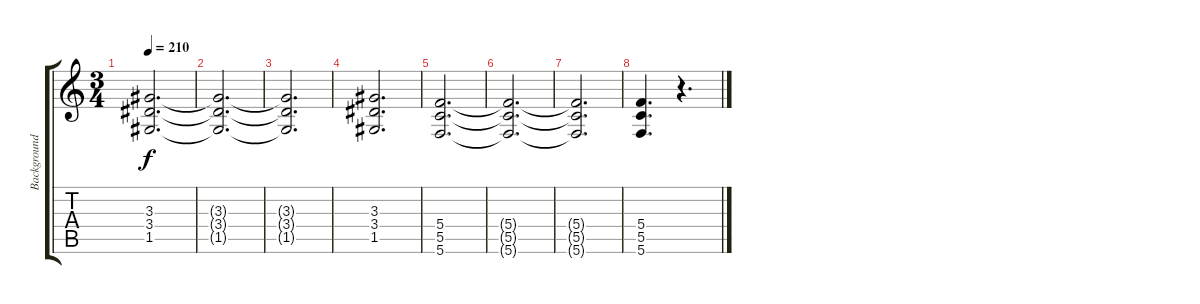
\track ("Background" "Background") {instrument distortionguitar}
\staff {score tabs}
\tuning (D4 A3 F3 C3 G2 C2) {hide}
\ts (3 4)
\tempo 210
\clef g2
\ks c
(3.3 3.4 1.5).2{d dy f} |
(3.3{t} 3.4{t} 1.5{t}).2{d} |
(3.3{t} 3.4{t} 1.5{t}).2{d} |
(3.3 3.4 1.5).2{d} |
(5.4 5.5 5.6).2{d} |
(5.4{t} 5.5{t} 5.6{t}).2{d} |
(5.4{t} 5.5{t} 5.6{t}).2{d} |
(5.4 5.5 5.6).4{d} r.4{d}
